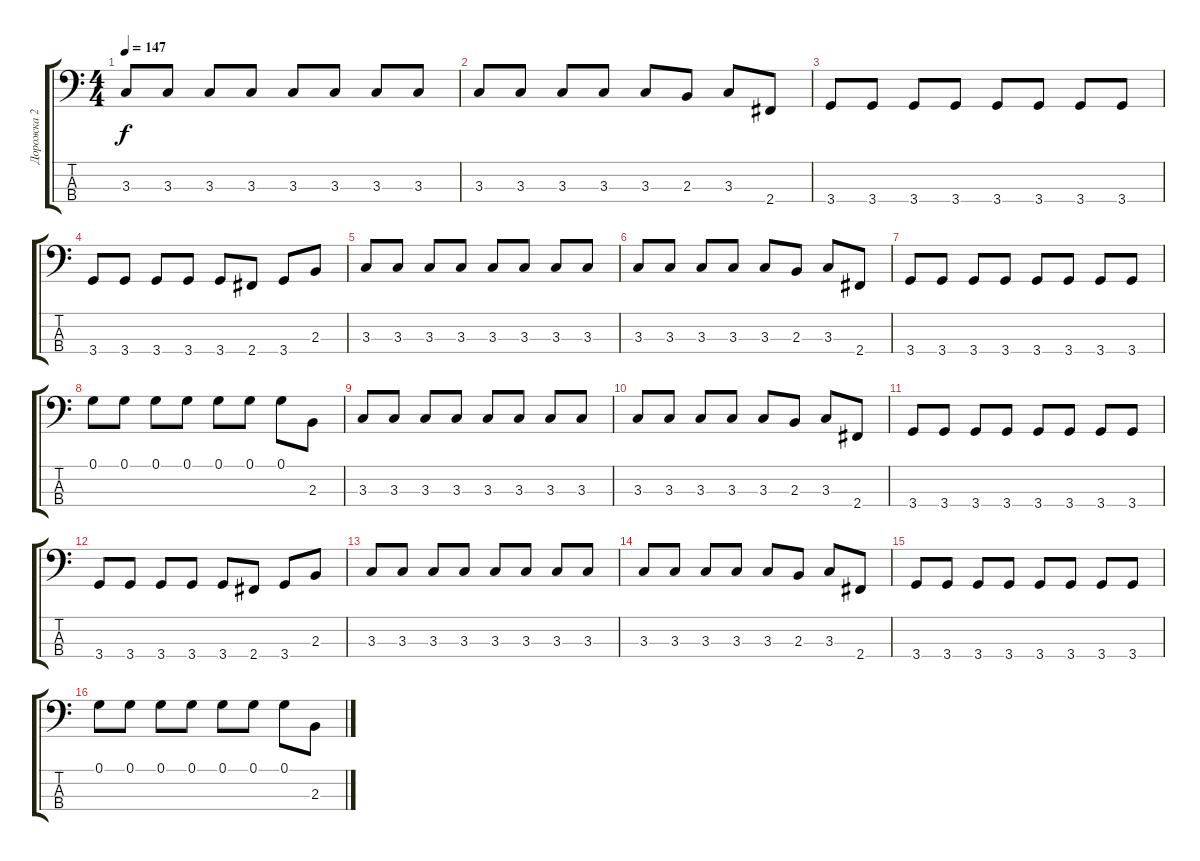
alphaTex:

\track ("Дорожка 2" "Дорожка 2") {instrument electricbasspick}
\staff {score tabs}
\tuning (G2 D2 A1 E1) {hide}
\ts (4 4)
\tempo 147
\clef f4
\ks c
3.3.8{dy f} 3.3.8 3.3.8 3.3.8 3.3.8 3.3.8 3.3.8 3.3.8 |
3.3.8 3.3.8 3.3.8 3.3.8 3.3.8 2.3.8 3.3.8 2.4.8 |
3.4.8 3.4.8 3.4.8 3.4.8 3.4.8 3.4.8 3.4.8 3.4.8 |
3.4.8 3.4.8 3.4.8 3.4.8 3.4.8 2.4.8 3.4.8 2.3.8 |
3.3.8 3.3.8 3.3.8 3.3.8 3.3.8 3.3.8 3.3.8 3.3.8 |
3.3.8 3.3.8 3.3.8 3.3.8 3.3.8 2.3.8 3.3.8 2.4.8 |
3.4.8 3.4.8 3.4.8 3.4.8 3.4.8 3.4.8 3.4.8 3.4.8 |
0.1.8 0.1.8 0.1.8 0.1.8 0.1.8 0.1.8 0.1.8 2.3.8 |
3.3.8 3.3.8 3.3.8 3.3.8 3.3.8 3.3.8 3.3.8 3.3.8 |
3.3.8 3.3.8 3.3.8 3.3.8 3.3.8 2.3.8 3.3.8 2.4.8 |
3.4.8 3.4.8 3.4.8 3.4.8 3.4.8 3.4.8 3.4.8 3.4.8 |
3.4.8 3.4.8 3.4.8 3.4.8 3.4.8 2.4.8 3.4.8 2.3.8 |
3.3.8 3.3.8 3.3.8 3.3.8 3.3.8 3.3.8 3.3.8 3.3.8 |
3.3.8 3.3.8 3.3.8 3.3.8 3.3.8 2.3.8 3.3.8 2.4.8 |
3.4.8 3.4.8 3.4.8 3.4.8 3.4.8 3.4.8 3.4.8 3.4.8 |
0.1.8 0.1.8 0.1.8 0.1.8 0.1.8 0.1.8 0.1.8 2.3.8
